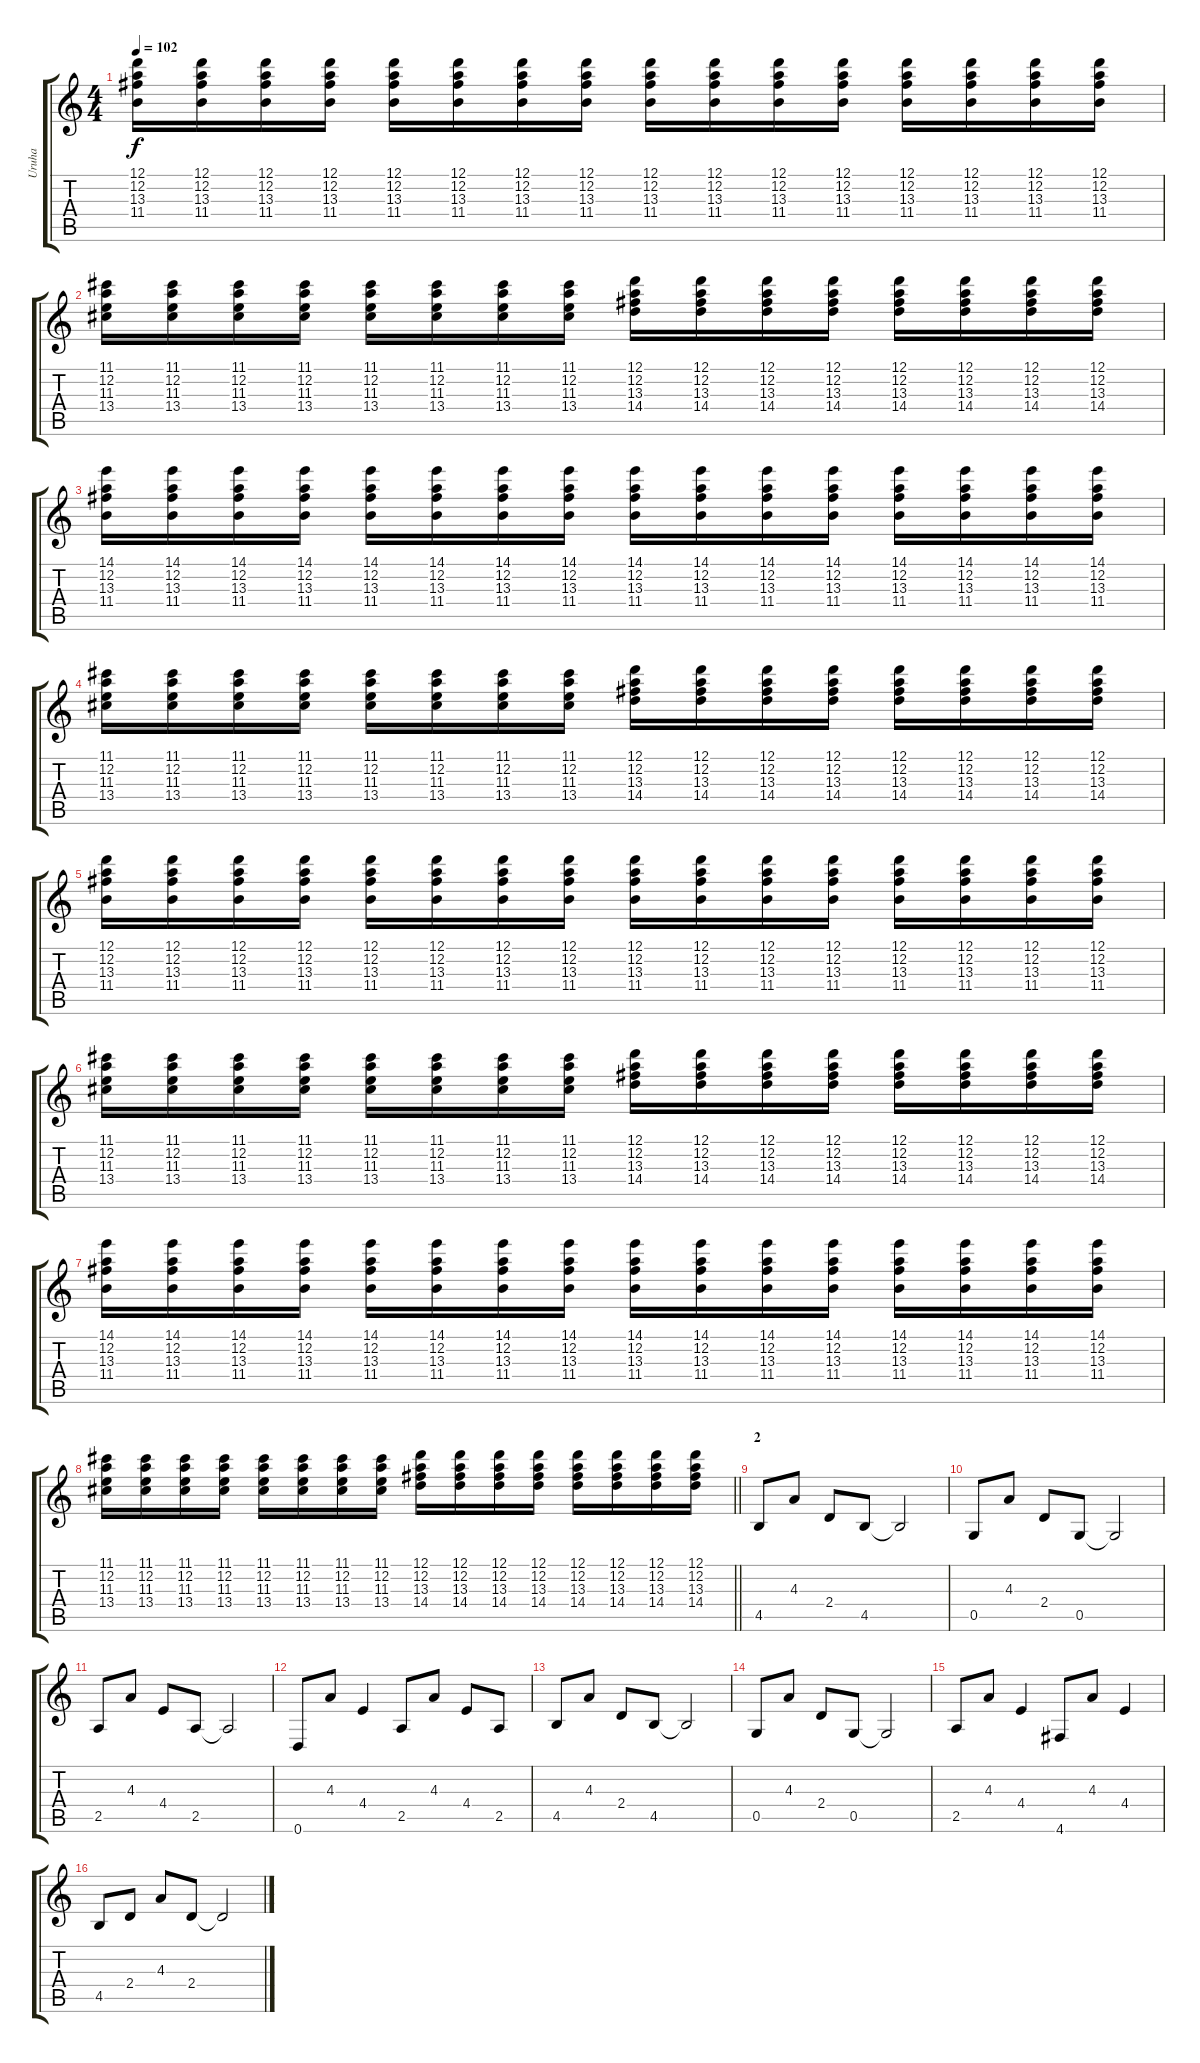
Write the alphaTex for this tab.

\track ("Uruha" "Uruha") {solo instrument overdrivenguitar}
\staff {score tabs}
\tuning (D4 A3 F3 C3 G2 D2) {hide}
\ts (4 4)
\tempo 102
\clef g2
\ks c
(12.1 12.2 13.3 11.4).16{dy f instrument overdrivenguitar} (12.1 12.2 13.3 11.4).16 (12.1 12.2 13.3 11.4).16 (12.1 12.2 13.3 11.4).16 (12.1 12.2 13.3 11.4).16 (12.1 12.2 13.3 11.4).16 (12.1 12.2 13.3 11.4).16 (12.1 12.2 13.3 11.4).16 (12.1 12.2 13.3 11.4).16 (12.1 12.2 13.3 11.4).16 (12.1 12.2 13.3 11.4).16 (12.1 12.2 13.3 11.4).16 (12.1 12.2 13.3 11.4).16 (12.1 12.2 13.3 11.4).16 (12.1 12.2 13.3 11.4).16 (12.1 12.2 13.3 11.4).16 |
(11.1 12.2 11.3 13.4).16 (11.1 12.2 11.3 13.4).16 (11.1 12.2 11.3 13.4).16 (11.1 12.2 11.3 13.4).16 (11.1 12.2 11.3 13.4).16 (11.1 12.2 11.3 13.4).16 (11.1 12.2 11.3 13.4).16 (11.1 12.2 11.3 13.4).16 (12.1 12.2 13.3 14.4).16 (12.1 12.2 13.3 14.4).16 (12.1 12.2 13.3 14.4).16 (12.1 12.2 13.3 14.4).16 (12.1 12.2 13.3 14.4).16 (12.1 12.2 13.3 14.4).16 (12.1 12.2 13.3 14.4).16 (12.1 12.2 13.3 14.4).16 |
(14.1 12.2 13.3 11.4).16 (14.1 12.2 13.3 11.4).16 (14.1 12.2 13.3 11.4).16 (14.1 12.2 13.3 11.4).16 (14.1 12.2 13.3 11.4).16 (14.1 12.2 13.3 11.4).16 (14.1 12.2 13.3 11.4).16 (14.1 12.2 13.3 11.4).16 (14.1 12.2 13.3 11.4).16 (14.1 12.2 13.3 11.4).16 (14.1 12.2 13.3 11.4).16 (14.1 12.2 13.3 11.4).16 (14.1 12.2 13.3 11.4).16 (14.1 12.2 13.3 11.4).16 (14.1 12.2 13.3 11.4).16 (14.1 12.2 13.3 11.4).16 |
(11.1 12.2 11.3 13.4).16 (11.1 12.2 11.3 13.4).16 (11.1 12.2 11.3 13.4).16 (11.1 12.2 11.3 13.4).16 (11.1 12.2 11.3 13.4).16 (11.1 12.2 11.3 13.4).16 (11.1 12.2 11.3 13.4).16 (11.1 12.2 11.3 13.4).16 (12.1 12.2 13.3 14.4).16 (12.1 12.2 13.3 14.4).16 (12.1 12.2 13.3 14.4).16 (12.1 12.2 13.3 14.4).16 (12.1 12.2 13.3 14.4).16 (12.1 12.2 13.3 14.4).16 (12.1 12.2 13.3 14.4).16 (12.1 12.2 13.3 14.4).16 |
(12.1 12.2 13.3 11.4).16 (12.1 12.2 13.3 11.4).16 (12.1 12.2 13.3 11.4).16 (12.1 12.2 13.3 11.4).16 (12.1 12.2 13.3 11.4).16 (12.1 12.2 13.3 11.4).16 (12.1 12.2 13.3 11.4).16 (12.1 12.2 13.3 11.4).16 (12.1 12.2 13.3 11.4).16 (12.1 12.2 13.3 11.4).16 (12.1 12.2 13.3 11.4).16 (12.1 12.2 13.3 11.4).16 (12.1 12.2 13.3 11.4).16 (12.1 12.2 13.3 11.4).16 (12.1 12.2 13.3 11.4).16 (12.1 12.2 13.3 11.4).16 |
(11.1 12.2 11.3 13.4).16 (11.1 12.2 11.3 13.4).16 (11.1 12.2 11.3 13.4).16 (11.1 12.2 11.3 13.4).16 (11.1 12.2 11.3 13.4).16 (11.1 12.2 11.3 13.4).16 (11.1 12.2 11.3 13.4).16 (11.1 12.2 11.3 13.4).16 (12.1 12.2 13.3 14.4).16 (12.1 12.2 13.3 14.4).16 (12.1 12.2 13.3 14.4).16 (12.1 12.2 13.3 14.4).16 (12.1 12.2 13.3 14.4).16 (12.1 12.2 13.3 14.4).16 (12.1 12.2 13.3 14.4).16 (12.1 12.2 13.3 14.4).16 |
(14.1 12.2 13.3 11.4).16 (14.1 12.2 13.3 11.4).16 (14.1 12.2 13.3 11.4).16 (14.1 12.2 13.3 11.4).16 (14.1 12.2 13.3 11.4).16 (14.1 12.2 13.3 11.4).16 (14.1 12.2 13.3 11.4).16 (14.1 12.2 13.3 11.4).16 (14.1 12.2 13.3 11.4).16 (14.1 12.2 13.3 11.4).16 (14.1 12.2 13.3 11.4).16 (14.1 12.2 13.3 11.4).16 (14.1 12.2 13.3 11.4).16 (14.1 12.2 13.3 11.4).16 (14.1 12.2 13.3 11.4).16 (14.1 12.2 13.3 11.4).16 |
\barLineRight lightlight
(11.1 12.2 11.3 13.4).16 (11.1 12.2 11.3 13.4).16 (11.1 12.2 11.3 13.4).16 (11.1 12.2 11.3 13.4).16 (11.1 12.2 11.3 13.4).16 (11.1 12.2 11.3 13.4).16 (11.1 12.2 11.3 13.4).16 (11.1 12.2 11.3 13.4).16 (12.1 12.2 13.3 14.4).16 (12.1 12.2 13.3 14.4).16 (12.1 12.2 13.3 14.4).16 (12.1 12.2 13.3 14.4).16 (12.1 12.2 13.3 14.4).16 (12.1 12.2 13.3 14.4).16 (12.1 12.2 13.3 14.4).16 (12.1 12.2 13.3 14.4).16 |
\section ("" "2")
4.5.8{instrument electricguitarclean} 4.3.8 2.4.8 4.5.8 4.5{t}.2 |
0.5.8 4.3.8 2.4.8 0.5.8 0.5{t}.2 |
2.5.8 4.3.8 4.4.8 2.5.8 2.5{t}.2 |
0.6.8 4.3.8 4.4.4 2.5.8 4.3.8 4.4.8 2.5.8 |
4.5.8 4.3.8 2.4.8 4.5.8 4.5{t}.2 |
0.5.8 4.3.8 2.4.8 0.5.8 0.5{t}.2 |
2.5.8 4.3.8 4.4.4 4.6.8 4.3.8 4.4.4 |
4.5.8 2.4.8 4.3.8 2.4.8 2.4{t}.2
